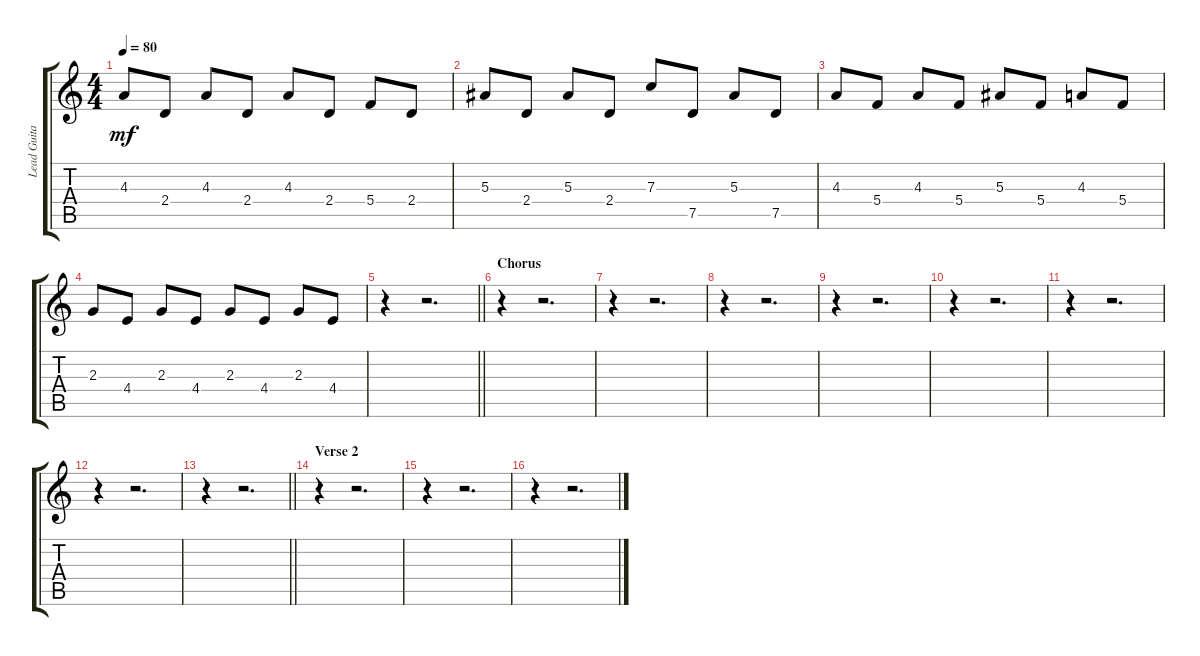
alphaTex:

\track ("Lead Guitar 1" "Lead Guita") {instrument electricguitarclean}
\staff {score tabs}
\tuning (D4 A3 F3 C3 G2 C2) {hide}
\ts (4 4)
\tempo 80
\clef g2
\ks c
4.3.8{dy mf} 2.4.8 4.3.8 2.4.8 4.3.8 2.4.8 5.4.8 2.4.8 |
5.3.8 2.4.8 5.3.8 2.4.8 7.3.8 7.5.8 5.3.8 7.5.8 |
4.3.8 5.4.8 4.3.8 5.4.8 5.3.8 5.4.8 4.3.8 5.4.8 |
2.3.8 4.4.8 2.3.8 4.4.8 2.3.8 4.4.8 2.3.8 4.4.8 |
\barLineRight lightlight
r.4 r.2{d} |
\section ("" "Chorus")
r.4 r.2{d} |
r.4 r.2{d} |
r.4 r.2{d} |
r.4 r.2{d} |
r.4 r.2{d} |
r.4 r.2{d} |
r.4 r.2{d} |
\barLineRight lightlight
r.4 r.2{d} |
\section ("" "Verse 2")
r.4 r.2{d} |
r.4 r.2{d} |
r.4 r.2{d}
